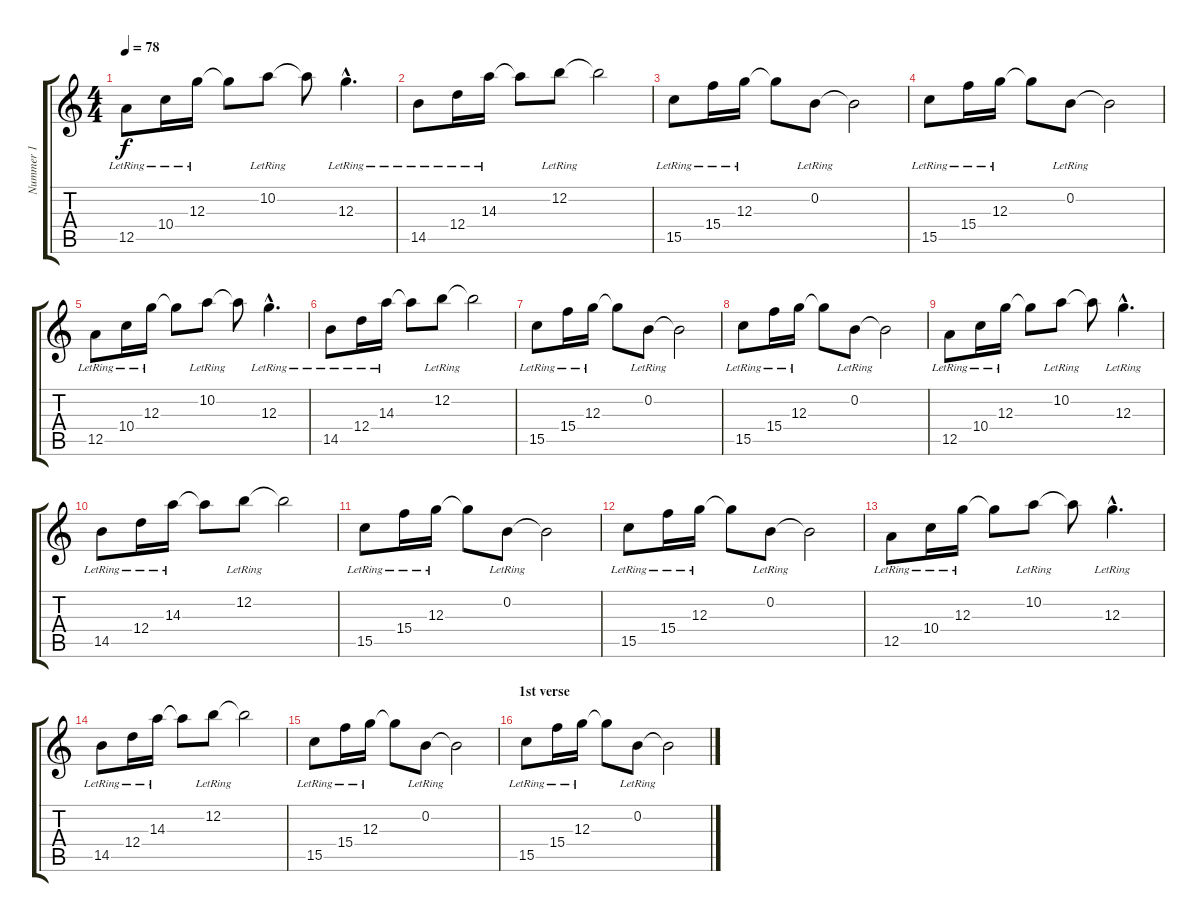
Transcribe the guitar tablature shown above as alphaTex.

\track ("Nummer 1" "Nummer 1") {instrument electricguitarclean}
\staff {score tabs}
\tuning (E4 B3 G3 D3 A2 E2) {hide}
\ts (4 4)
\tempo 78
\clef g2
\ks c
12.5{lr}.8{dy f} 10.4{lr}.16 12.3{lr}.16 12.3{t}.8 10.2{lr}.8 10.2{t}.8 12.3{hac lr}.4{d} |
14.5{lr}.8 12.4{lr}.16 14.3{lr}.16 14.3{t}.8 12.2{lr}.8 12.2{t}.2 |
15.5{lr}.8 15.4{lr}.16 12.3{lr}.16 12.3{t}.8 0.2{lr}.8 0.2{t}.2 |
15.5{lr}.8 15.4{lr}.16 12.3{lr}.16 12.3{t}.8 0.2{lr}.8 0.2{t}.2 |
12.5{lr}.8 10.4{lr}.16 12.3{lr}.16 12.3{t}.8 10.2{lr}.8 10.2{t}.8 12.3{hac lr}.4{d} |
14.5{lr}.8 12.4{lr}.16 14.3{lr}.16 14.3{t}.8 12.2{lr}.8 12.2{t}.2 |
15.5{lr}.8 15.4{lr}.16 12.3{lr}.16 12.3{t}.8 0.2{lr}.8 0.2{t}.2 |
15.5{lr}.8 15.4{lr}.16 12.3{lr}.16 12.3{t}.8 0.2{lr}.8 0.2{t}.2 |
12.5{lr}.8 10.4{lr}.16 12.3{lr}.16 12.3{t}.8 10.2{lr}.8 10.2{t}.8 12.3{hac lr}.4{d} |
14.5{lr}.8 12.4{lr}.16 14.3{lr}.16 14.3{t}.8 12.2{lr}.8 12.2{t}.2 |
15.5{lr}.8 15.4{lr}.16 12.3{lr}.16 12.3{t}.8 0.2{lr}.8 0.2{t}.2 |
15.5{lr}.8 15.4{lr}.16 12.3{lr}.16 12.3{t}.8 0.2{lr}.8 0.2{t}.2 |
12.5{lr}.8 10.4{lr}.16 12.3{lr}.16 12.3{t}.8 10.2{lr}.8 10.2{t}.8 12.3{hac lr}.4{d} |
14.5{lr}.8 12.4{lr}.16 14.3{lr}.16 14.3{t}.8 12.2{lr}.8 12.2{t}.2 |
15.5{lr}.8 15.4{lr}.16 12.3{lr}.16 12.3{t}.8 0.2{lr}.8 0.2{t}.2 |
\section ("" "1st verse")
15.5{lr}.8 15.4{lr}.16 12.3{lr}.16 12.3{t}.8 0.2{lr}.8 0.2{t}.2
